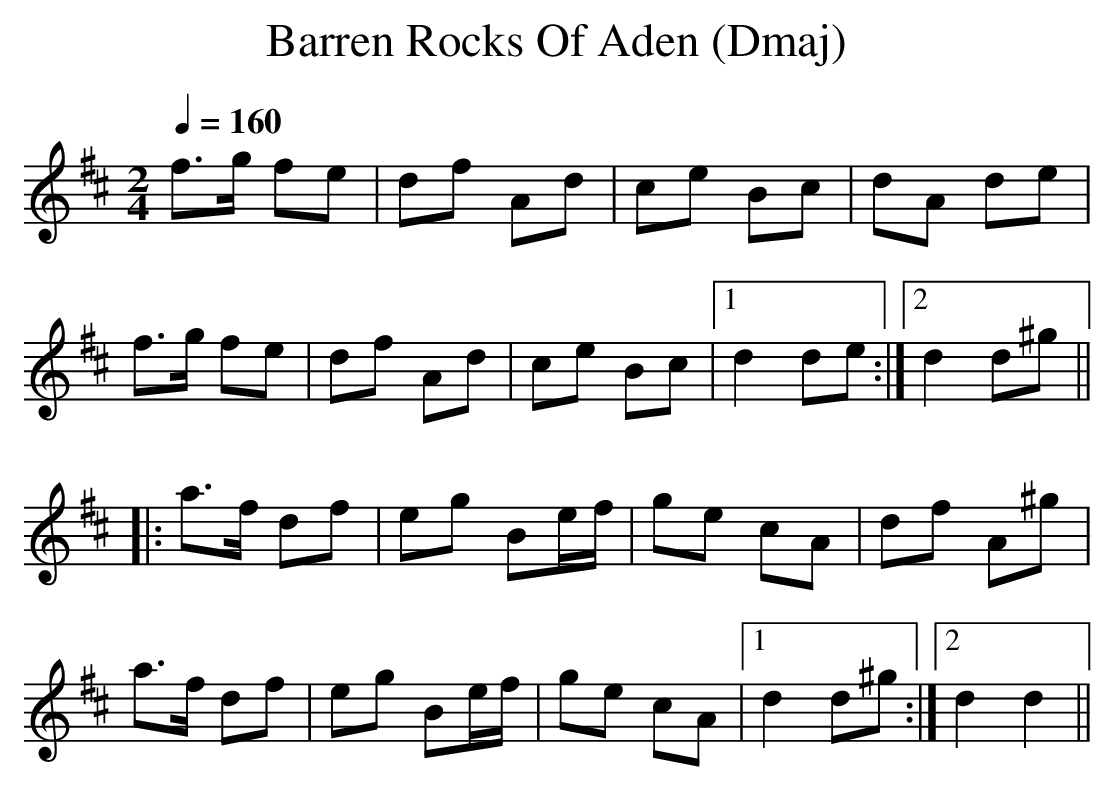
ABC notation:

X:1
T:Barren Rocks Of Aden (Dmaj)
Q:1/4=160
M:2/4
L:1/8
K:Dmaj
f>g fe|df Ad|ce Bc|dA de|
f>g fe|df Ad|ce Bc|1d2 de:|2d2 d^g||
|:a>f df|eg Be/f/|ge cA|df A^g|
a>f df|eg Be/f/|ge cA|1 d2 d^g:|2 d2 d2||
